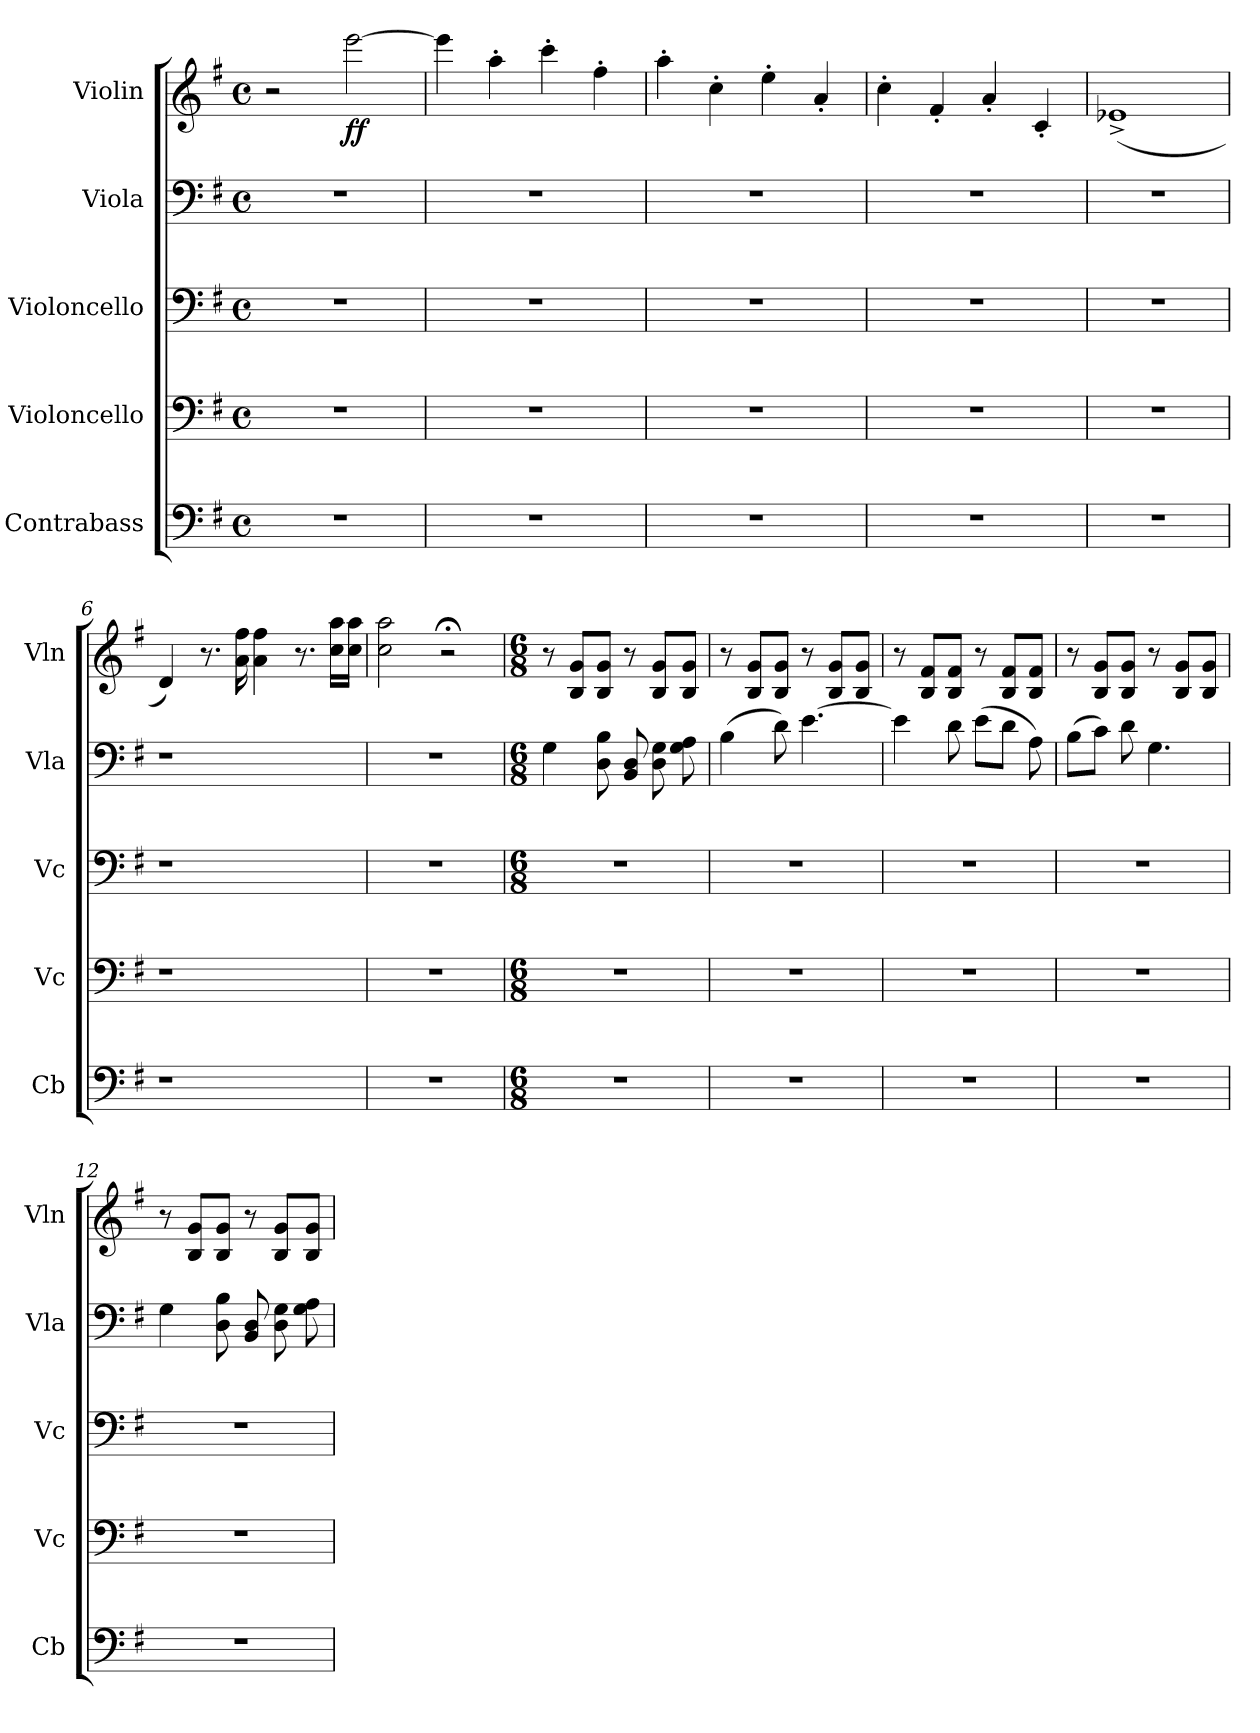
**kern	**kern	**kern	**kern	**kern	**dynam
*part5	*part4	*part3	*part2	*part1	*part1
*staff5	*staff4	*staff3	*staff2	*staff1	*staff1
*I"Contrabass	*I"Violoncello	*I"Violoncello	*I"Viola	*I"Violin	*
*I'Cb	*I'Vc	*I'Vc	*I'Vla	*I'Vln	*
*clefF4	*clefF4	*clefF4	*clefF4	*clefG2	*
*ITrd7c12	*	*	*	*	*
*k[f#]	*k[f#]	*k[f#]	*k[f#]	*k[f#]	*
*M4/4	*M4/4	*M4/4	*M4/4	*M4/4	*
*met(c)	*met(c)	*met(c)	*met(c)	*met(c)	*
=1	=1	=1	=1	=1	=1
1r	1r	1r	1r	2r	.
!	!	!	!	!	!LO:DY:b
.	.	.	.	[2eee\	ff
=2	=2	=2	=2	=2	=2
1r	1r	1r	1r	4eee\]	.
.	.	.	.	4aa'\	.
.	.	.	.	4ccc'\	.
.	.	.	.	4ff#'\	.
=3	=3	=3	=3	=3	=3
1r	1r	1r	1r	4aa'\	.
.	.	.	.	4cc'\	.
.	.	.	.	4ee'\	.
.	.	.	.	4a'/	.
=4	=4	=4	=4	=4	=4
1r	1r	1r	1r	4cc'\	.
.	.	.	.	4f#'/	.
.	.	.	.	4a'/	.
.	.	.	.	4c'/	.
=5	=5	=5	=5	=5	=5
1r	1r	1r	1r	(<1e-X^	.
!!LO:LB:g=z
=6	=6	=6	=6	=6	=6
1r	1r	1r	1r	4d/)	.
.	.	.	.	8.r	.
.	.	.	.	16a\ 16ff#\	.
.	.	.	.	4a\ 4ff#\	.
.	.	.	.	8.r	.
.	.	.	.	16cc\ 16aa\LL	.
16ryy	16ryy	16ryy	16ryy	16cc\ 16aa\JJ	.
=7	=7	=7	=7	=7	=7
1r	1r	1r	1r	2cc\ 2aa\	.
.	.	.	.	2r;<	.
=8	=8	=8	=8	=8	=8
*M6/8	*M6/8	*M6/8	*M6/8	*M6/8	*
2.r	2.r	2.r	4G\	8r	.
.	.	.	.	8B/ 8g/L	.
.	.	.	8D\ 8B\	8B/ 8g/J	.
.	.	.	8BB/ 8D/	8r	.
.	.	.	8D\ 8G\	8B/ 8g/L	.
.	.	.	8G\ 8A\	8B/ 8g/J	.
=9	=9	=9	=9	=9	=9
2.r	2.r	2.r	(>4B\	8r	.
.	.	.	.	8B/ 8g/L	.
.	.	.	8d\)	8B/ 8g/J	.
.	.	.	[4.e\	8r	.
.	.	.	.	8B/ 8g/L	.
.	.	.	.	8B/ 8g/J	.
=10	=10	=10	=10	=10	=10
2.r	2.r	2.r	4e\]	8r	.
.	.	.	.	8B/ 8f#/L	.
.	.	.	8d\	8B/ 8f#/J	.
.	.	.	(>8e\L	8r	.
.	.	.	8d\J	8B/ 8f#/L	.
.	.	.	8A\)	8B/ 8f#/J	.
!!LO:PB:g=z
=11	=11	=11	=11	=11	=11
2.r	2.r	2.r	(>8B\L	8r	.
.	.	.	8c\J)	8B/ 8g/L	.
.	.	.	8d\	8B/ 8g/J	.
.	.	.	4.G\	8r	.
.	.	.	.	8B/ 8g/L	.
.	.	.	.	8B/ 8g/J	.
=12	=12	=12	=12	=12	=12
2.r	2.r	2.r	4G\	8r	.
.	.	.	.	8B/ 8g/L	.
.	.	.	8D\ 8B\	8B/ 8g/J	.
.	.	.	8BB/ 8D/	8r	.
.	.	.	8D\ 8G\	8B/ 8g/L	.
.	.	.	8G\ 8A\	8B/ 8g/J	.
=	=	=	=	=	=
*-	*-	*-	*-	*-	*-
